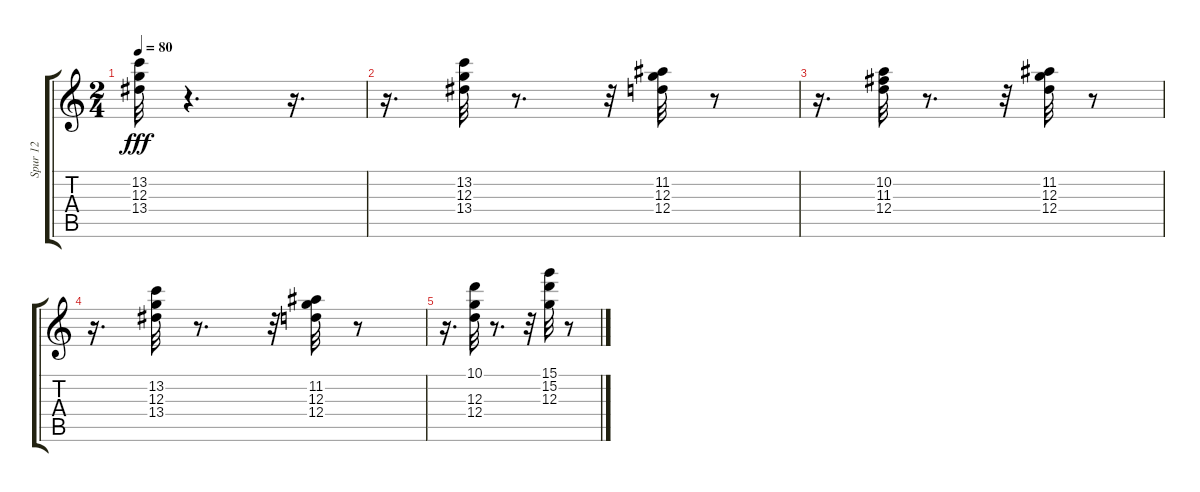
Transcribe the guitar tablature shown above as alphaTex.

\track ("Spur 12" "Spur 12") {instrument electricguitarclean}
\staff {score tabs}
\tuning (E4 B3 G3 D3 A2 E2) {hide}
\ts (2 4)
\tempo 80
\clef g2
\ks c
(13.2 12.3 13.4).32{dy fff} r.4{d} r.16{d} |
r.16{d} (13.2 12.3 13.4).32 r.8{d} r.32 (11.2 12.3 12.4).32 r.8 |
r.16{d} (10.2 11.3 12.4).32 r.8{d} r.32 (11.2 12.3 12.4).32 r.8 |
r.16{d} (13.2 12.3 13.4).32 r.8{d} r.32 (11.2 12.3 12.4).32 r.8 |
r.16{d} (10.1 12.3 12.4).32 r.8{d} r.32 (15.1 15.2 12.3).32 r.8
